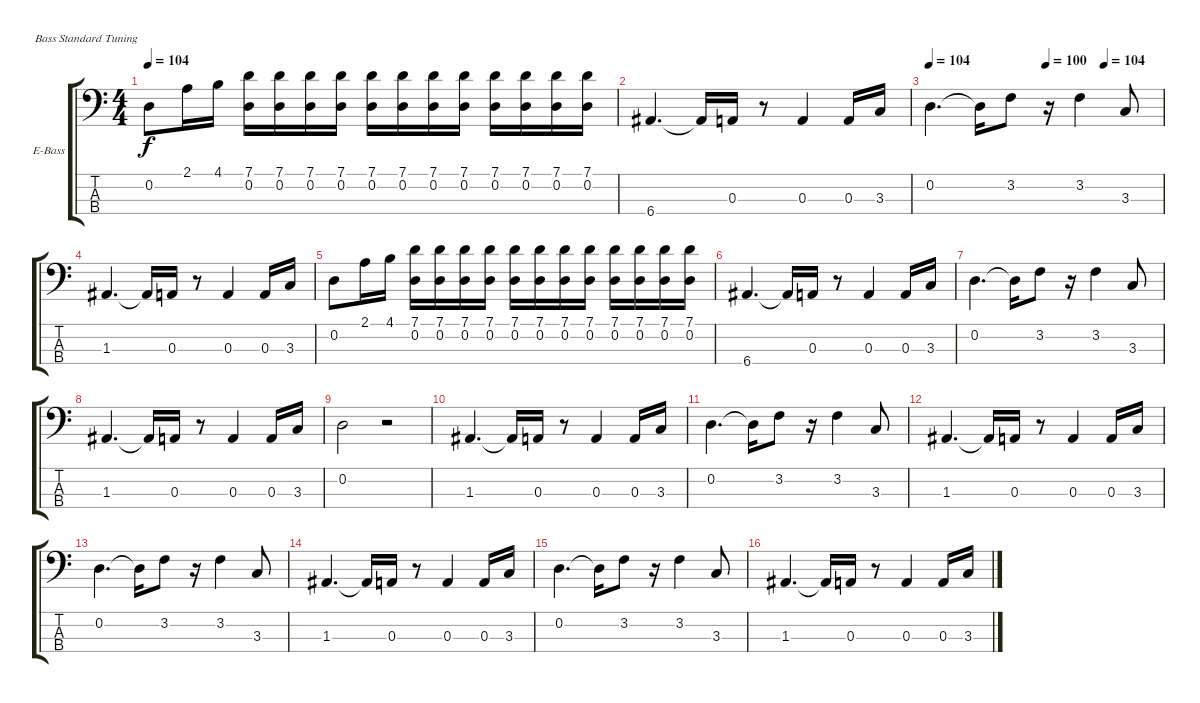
\bracketExtendMode groupsimilarinstruments
\firstSystemTrackNameOrientation horizontal
\otherSystemsTrackNameOrientation horizontal
\track ("Лена" "E-Bass") {instrument electricbassfinger}
\staff {score tabs}
\tuning (G2 D2 A1 E1)
\ts (4 4)
\tempo 104
\clef f4
\ks c
0.2.8{dy f} 2.1.16 4.1.16 (7.1 0.2).16 (7.1 0.2).16 (7.1 0.2).16 (7.1 0.2).16 (7.1 0.2).16 (7.1 0.2).16 (7.1 0.2).16 (7.1 0.2).16 (7.1 0.2).16 (7.1 0.2).16 (7.1 0.2).16 (7.1 0.2).16 |
6.4.4{d} 6.4{t}.16 0.3.16 r.8 0.3.4 0.3.16 3.3.16 |
\tempo 104
\tempo (100 0.5)
\tempo (104 0.75)
0.2.4{d} 0.2{t}.16 3.2.8 r.16 3.2.4 3.3.8 |
1.3.4{d} 1.3{t}.16 0.3.16 r.8 0.3.4 0.3.16 3.3.16 |
0.2.8 2.1.16 4.1.16 (7.1 0.2).16 (7.1 0.2).16 (7.1 0.2).16 (7.1 0.2).16 (7.1 0.2).16 (7.1 0.2).16 (7.1 0.2).16 (7.1 0.2).16 (7.1 0.2).16 (7.1 0.2).16 (7.1 0.2).16 (7.1 0.2).16 |
6.4.4{d} 6.4{t}.16 0.3.16 r.8 0.3.4 0.3.16 3.3.16 |
0.2.4{d} 0.2{t}.16 3.2.8 r.16 3.2.4 3.3.8 |
1.3.4{d} 1.3{t}.16 0.3.16 r.8 0.3.4 0.3.16 3.3.16 |
0.2.2 r.2 |
1.3.4{d} 1.3{t}.16 0.3.16 r.8 0.3.4 0.3.16 3.3.16 |
0.2.4{d} 0.2{t}.16 3.2.8 r.16 3.2.4 3.3.8 |
1.3.4{d} 1.3{t}.16 0.3.16 r.8 0.3.4 0.3.16 3.3.16 |
0.2.4{d} 0.2{t}.16 3.2.8 r.16 3.2.4 3.3.8 |
1.3.4{d} 1.3{t}.16 0.3.16 r.8 0.3.4 0.3.16 3.3.16 |
0.2.4{d} 0.2{t}.16 3.2.8 r.16 3.2.4 3.3.8 |
1.3.4{d} 1.3{t}.16 0.3.16 r.8 0.3.4 0.3.16 3.3.16
